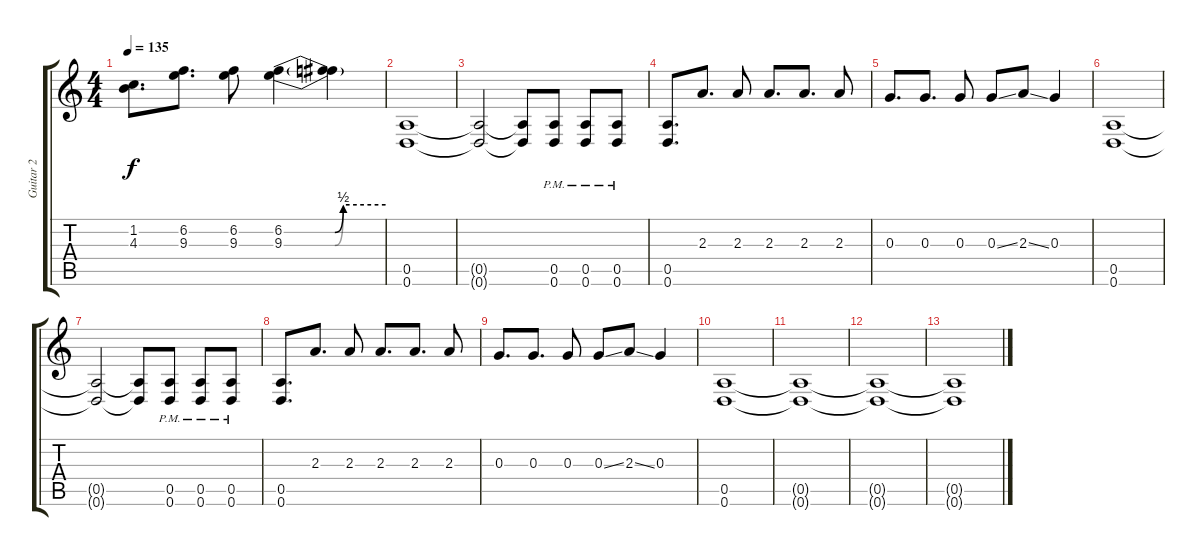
\track ("Guitar 2" "Guitar 2") {instrument distortionguitar}
\staff {score tabs}
\tuning (E4 B3 G3 D3 A2 D2) {hide}
\ts (4 4)
\tempo 135
\clef g2
\ks c
(1.2 4.3).8{d dy f} (6.2 9.3).8{d} (6.2 9.3).8 (6.2{be (custom 0 0 30 0 35 2 60 2)} 9.3{be (custom 0 0 30 0 35 2 60 2)}).4 (6.2{t} 9.3{t}).4 |
(0.5 0.6).1 |
(0.5{t} 0.6{t}).2 (0.5{t} 0.6{t}).8 (0.5{pm} 0.6{pm}).8 (0.5{pm} 0.6{pm}).8 (0.5{pm} 0.6{pm}).8 |
(0.5 0.6).8{d} 2.3.8{d} 2.3.8 2.3.8{d} 2.3.8{d} 2.3.8 |
0.3.8{d} 0.3.8{d} 0.3.8 0.3{ss}.8 2.3{ss}.8 0.3.4 |
(0.5 0.6).1 |
(0.5{t} 0.6{t}).2 (0.5{t} 0.6{t}).8 (0.5{pm} 0.6{pm}).8 (0.5{pm} 0.6{pm}).8 (0.5{pm} 0.6{pm}).8 |
(0.5 0.6).8{d} 2.3.8{d} 2.3.8 2.3.8{d} 2.3.8{d} 2.3.8 |
0.3.8{d} 0.3.8{d} 0.3.8 0.3{ss}.8 2.3{ss}.8 0.3.4 |
(0.5 0.6).1 |
(0.5{t} 0.6{t}).1 |
(0.5{t} 0.6{t}).1 |
(0.5{t} 0.6{t}).1
